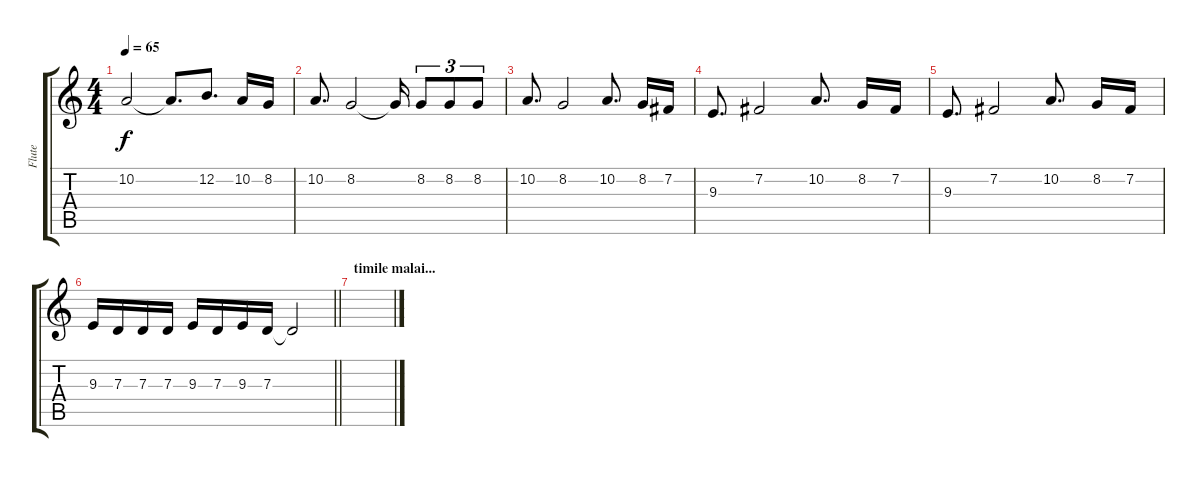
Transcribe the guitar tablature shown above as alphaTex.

\track ("Flute" "Flute") {instrument flute}
\staff {score tabs}
\tuning (E4 B3 G3 D3 A2 E2) {hide}
\ts (4 4)
\tempo 65
\clef g2
\ks c
10.2.2{dy f} 10.2{t}.8{d} 12.2.8{d} 10.2.16 8.2.16 |
10.2.8{d} 8.2.2 8.2{t}.16 8.2.8{tu (3 2)} 8.2.8{tu (3 2)} 8.2.8{tu (3 2)} |
10.2.8{d} 8.2.2 10.2.8{d} 8.2.16 7.2.16 |
9.3.8{d} 7.2.2 10.2.8{d} 8.2.16 7.2.16 |
9.3.8{d} 7.2.2 10.2.8{d} 8.2.16 7.2.16 |
\barLineRight lightlight
9.3.16 7.3.16 7.3.16 7.3.16 9.3.16 7.3.16 9.3.16 7.3.16 7.3{t}.2 |
\section ("" "timile malai...")
